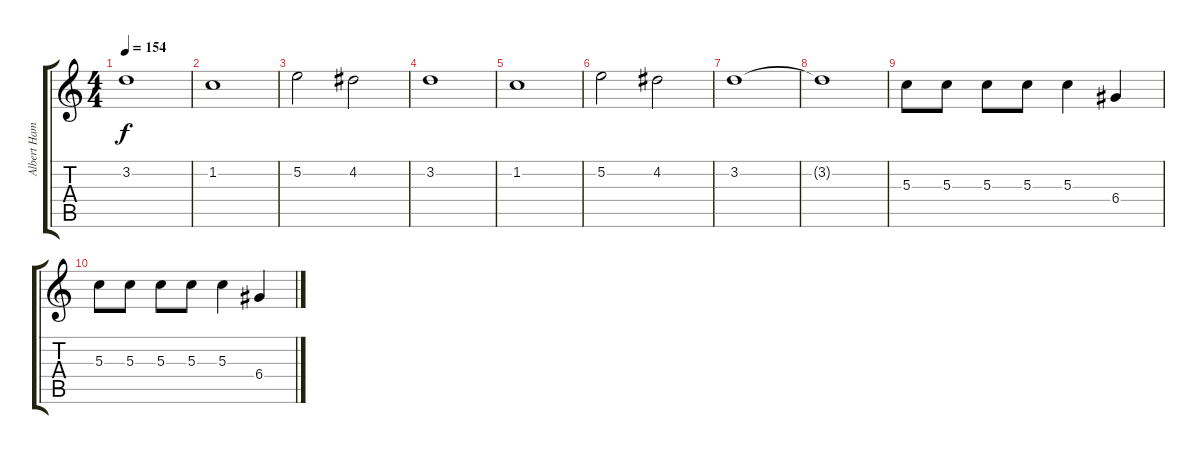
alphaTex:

\track ("Albert Hammond Jr." "Albert Ham") {instrument overdrivenguitar}
\staff {score tabs}
\tuning (E4 B3 G3 D3 A2 E2) {hide}
\ts (4 4)
\tempo 154
\clef g2
\ks c
3.2.1{dy f} |
1.2.1 |
5.2.2 4.2.2 |
3.2.1 |
1.2.1 |
5.2.2 4.2.2 |
3.2.1 |
3.2{t}.1 |
5.3.8 5.3.8 5.3.8 5.3.8 5.3.4 6.4.4 |
5.3.8 5.3.8 5.3.8 5.3.8 5.3.4 6.4.4
